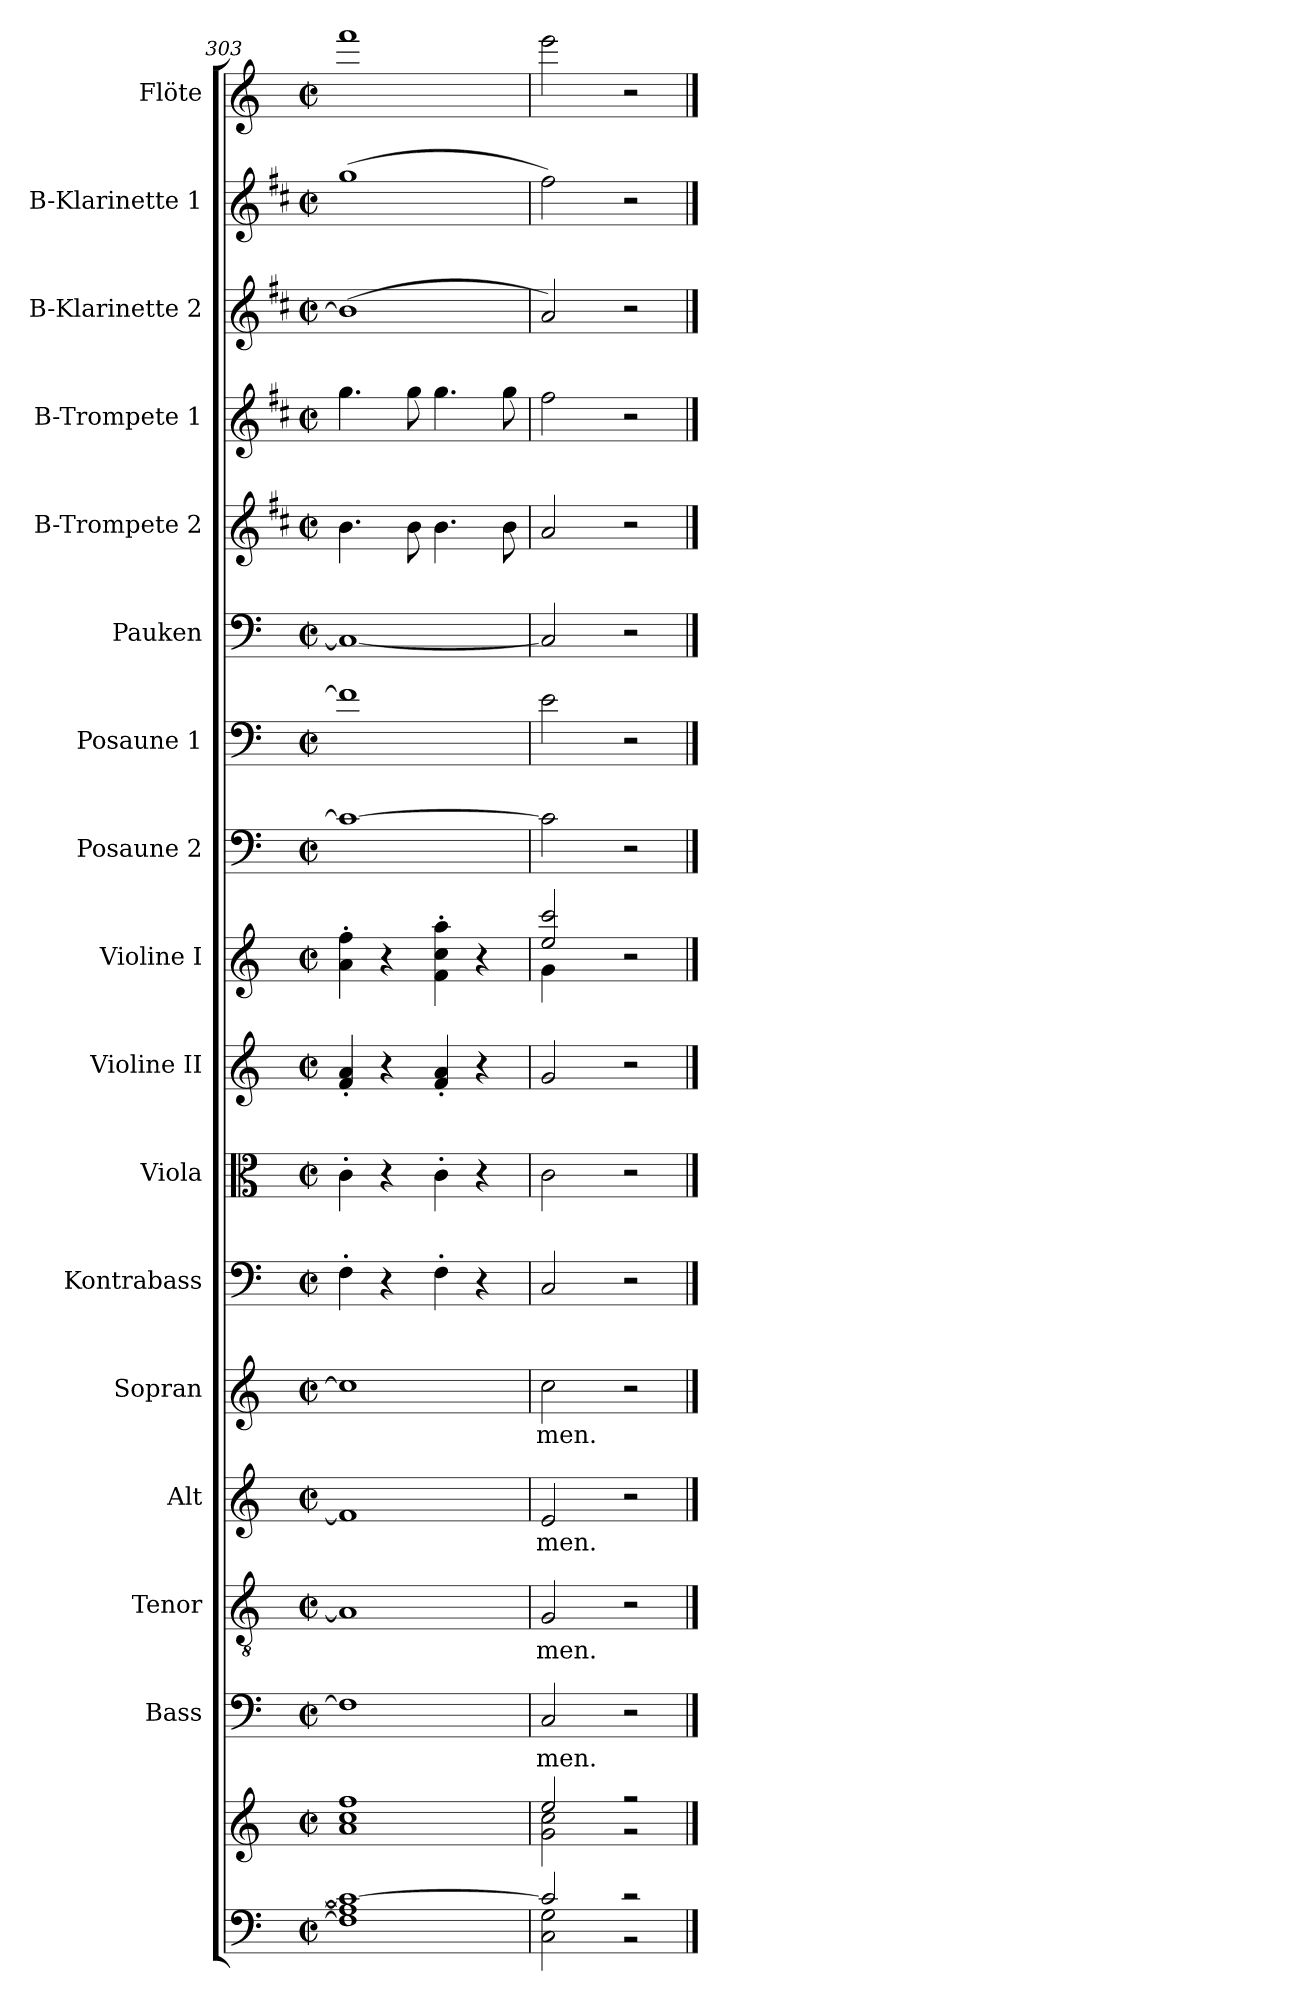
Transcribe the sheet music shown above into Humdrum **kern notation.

**kern	**kern	**kern	**text	**kern	**text	**kern	**text	**kern	**text	**kern	**kern	**kern	**kern	**kern	**kern	**kern	**kern	**kern	**kern	**kern	**kern
*part17	*part17	*part16	*part16	*part15	*part15	*part14	*part14	*part13	*part13	*part12	*part11	*part10	*part9	*part8	*part7	*part6	*part5	*part4	*part3	*part2	*part1
*staff18	*staff17	*staff16	*staff16	*staff15	*staff15	*staff14	*staff14	*staff13	*staff13	*staff12	*staff11	*staff10	*staff9	*staff8	*staff7	*staff6	*staff5	*staff4	*staff3	*staff2	*staff1
*	*	*I"Bass	*	*I"Tenor	*	*I"Alt	*	*I"Sopran	*	*I"Kontrabass	*I"Viola	*I"Violine II	*I"Violine I	*I"Posaune 2	*I"Posaune 1	*I"Pauken	*I"B-Trompete 2	*I"B-Trompete 1	*I"B-Klarinette 2	*I"B-Klarinette 1	*I"Flöte
*	*	*I'B.	*	*I'T.	*	*I'A.	*	*I'S.	*	*I'Kb.	*I'Vla.	*I'Vl. II	*I'Vl. I	*I'Pos. 2	*I'Pos. 1	*I'Pk.	*I'B Trp. 2	*I'B Trp. 1	*I'B Kl. 2	*I'B Kl. 1	*I'Fl.
*clefF4	*clefG2	*clefF4	*	*clefGv2	*	*clefG2	*	*clefG2	*	*clefF4	*clefC3	*clefG2	*clefG2	*clefF4	*clefF4	*clefF4	*clefG2	*clefG2	*clefG2	*clefG2	*clefG2
*	*	*	*	*	*	*	*	*	*	*ITrd7c12	*	*	*	*	*	*	*ITrd1c2	*ITrd1c2	*ITrd1c2	*ITrd1c2	*
*k[]	*k[]	*k[]	*	*k[]	*	*k[]	*	*k[]	*	*k[]	*k[]	*k[]	*k[]	*k[]	*k[]	*k[]	*k[]	*k[]	*k[]	*k[]	*k[]
*C:	*C:	*C:	*	*C:	*	*C:	*	*C:	*	*C:	*C:	*C:	*C:	*C:	*C:	*C:	*C:	*C:	*C:	*C:	*C:
*M2/2	*M2/2	*M2/2	*	*M2/2	*	*M2/2	*	*M2/2	*	*M2/2	*M2/2	*M2/2	*M2/2	*M2/2	*M2/2	*M2/2	*M2/2	*M2/2	*M2/2	*M2/2	*M2/2
*met(c|)	*met(c|)	*met(c|)	*	*met(c|)	*	*met(c|)	*	*met(c|)	*	*met(c|)	*met(c|)	*met(c|)	*met(c|)	*met(c|)	*met(c|)	*met(c|)	*met(c|)	*met(c|)	*met(c|)	*met(c|)	*met(c|)
=303	=303	=303	=303	=303	=303	=303	=303	=303	=303	=303	=303	=303	=303	=303	=303	=303	=303	=303	=303	=303	=303
*^	*^	*	*	*	*	*	*	*	*	*	*	*	*	*	*	*	*	*	*	*	*
1c_	1F] 1A]	1ff	1a 1cc	1F]	.	1A]	.	1f]	.	1cc]	.	4FF'>\	4c'>\	4f/'< 4a/'<	4a\'> 4ff\'>	1c_	1f]	1C_	4.a\	4.ff\	(>1a]	(>1ff	1fff
.	.	.	.	.	.	.	.	.	.	.	.	4r	4r	4r	4r	.	.	.	.	.	.	.	.
.	.	.	.	.	.	.	.	.	.	.	.	.	.	.	.	.	.	.	8a\	8ff\	.	.	.
.	.	.	.	.	.	.	.	.	.	.	.	4FF'>\	4c'>\	4f/'< 4a/'<	4f\'> 4cc\'> 4aa\'>	.	.	.	4.a\	4.ff\	.	.	.
.	.	.	.	.	.	.	.	.	.	.	.	4r	4r	4r	4r	.	.	.	.	.	.	.	.
.	.	.	.	.	.	.	.	.	.	.	.	.	.	.	.	.	.	.	8a\	8ff\	.	.	.
=304	=304	=304	=304	=304	=304	=304	=304	=304	=304	=304	=304	=304	=304	=304	=304	=304	=304	=304	=304	=304	=304	=304	=304
!	!	!	!	!	!LO:LY:b	!	!LO:LY:b	!	!LO:LY:b	!	!LO:LY:b	!	!	!	!	!	!	!	!	!	!	!	!
*	*	*	*	*	*	*	*	*	*	*	*	*	*	*	*^	*	*	*	*	*	*	*	*
2c/]	2C\ 2G\	2ee/	2g\ 2cc\	2C/	-men.	2G/	-men.	2e/	-men.	2cc\	-men.	2CC/	2c\	2g/	2ee/ 2ccc/	4g\	2c\]	2e\	2C/]	2g/	2ee\	2g/)	2ee\)	2eee\
.	.	.	.	.	.	.	.	.	.	.	.	.	.	.	.	2.ryy	.	.	.	.	.	.	.	.
2r	2r	2r	2r	2r	.	2r	.	2r	.	2r	.	2r	2r	2r	2r	.	2r	2r	2r	2r	2r	2r	2r	2r
*v	*v	*	*	*	*	*	*	*	*	*	*	*	*	*	*v	*v	*	*	*	*	*	*	*	*
*	*v	*v	*	*	*	*	*	*	*	*	*	*	*	*	*	*	*	*	*	*	*	*
==	==	==	==	==	==	==	==	==	==	==	==	==	==	==	==	==	==	==	==	==	==
*-	*-	*-	*-	*-	*-	*-	*-	*-	*-	*-	*-	*-	*-	*-	*-	*-	*-	*-	*-	*-	*-
